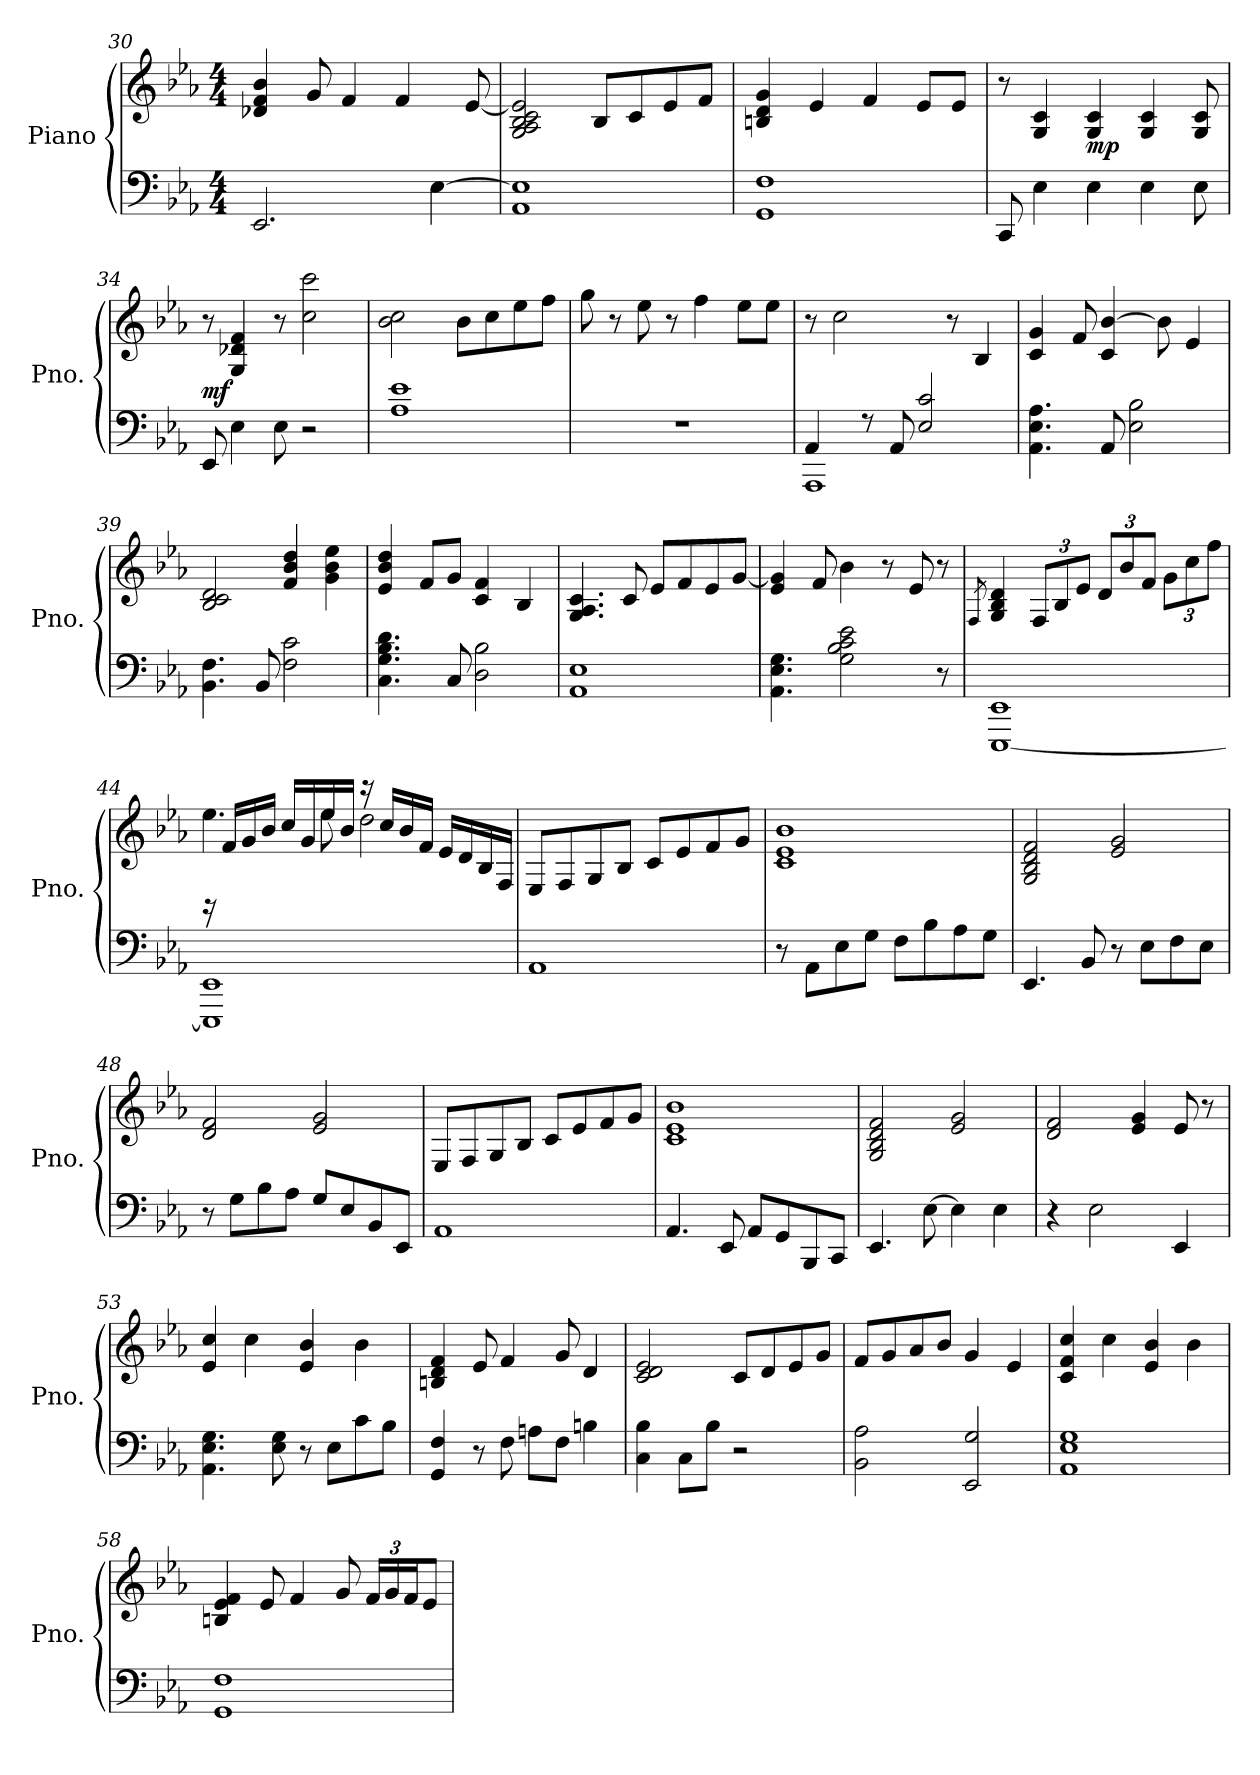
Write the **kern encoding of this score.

**kern	**kern	**dynam
*part1	*part1	*part1
*staff2	*staff1	*staff1/2
*I"Piano	*	*
*I'Pno.	*	*
*clefF4	*clefG2	*
*k[b-e-a-]	*k[b-e-a-]	*
*M4/4	*M4/4	*
=30	=30	=30
2.EE-/	4d-X/ 4f/ 4b-/	.
.	8g/	.
.	4f/	.
.	4f/	.
[4E-\	.	.
.	[8e-/	.
=31	=31	=31
1AA- 1E-]	2G/ 2A-/ 2B-/ 2c/ 2e-/]	.
.	8B-/L	.
.	8c/	.
.	8e-/	.
.	8f/J	.
!!LO:PB:g=z
=32	=32	=32
1GG 1F	4Bn/ 4d/ 4g/	.
.	4e-/	.
.	4f/	.
.	8e-/L	.
.	8e-/J	.
=33	=33	=33
8CC/	8r	.
4E-\	4G/ 4c/	.
!	!	!LO:DY:b
4E-\	4G/ 4c/	mp
4E-\	4G/ 4c/	.
8E-\	8G/ 8c/	.
=34	=34	=34
!	!	!LO:DY:b
8EE-/	8r	mf
4E-\	4G/ 4d-X/ 4f/	.
8E-\	8r	.
2r	2cc\ 2ccc\	.
=35	=35	=35
1A- 1e-	2b-\ 2cc\	.
.	8b-\L	.
.	8cc\	.
.	8ee-\	.
.	8ff\J	.
=36	=36	=36
1r	8gg\	.
.	8r	.
.	8ee-\	.
.	8r	.
.	4ff\	.
.	8ee-\L	.
.	8ee-\J	.
=37	=37	=37
*^	*	*
4AA-/	1AAA-	8r	.
.	.	2cc\	.
8r	.	.	.
8AA-/	.	.	.
2E-/ 2c/	.	.	.
.	.	8r	.
.	.	4B-/	.
*v	*v	*	*
!!LO:LB:g=z
=38	=38	=38
4.AA-\ 4.E-\ 4.A-\	4c/ 4g/	.
.	8f/	.
8AA-/	4c/ [4b-/	.
2E-\ 2B-\	.	.
.	8b-\]	.
.	4e-/	.
!!LO:LB:g=z
=39	=39	=39
4.BB-\ 4.F\	2B-/ 2c/ 2d/	.
8BB-/	.	.
2F\ 2c\	4f/ 4b-/ 4dd/	.
.	4g\ 4b-\ 4ee-\	.
=40	=40	=40
4.C\ 4.G\ 4.B-\ 4.d\	4e-/ 4b-/ 4dd/	.
.	8f/L	.
8C/	8g/J	.
2D\ 2B-\	4c/ 4f/	.
.	4B-/	.
=41	=41	=41
1AA- 1E-	4.G/ 4.A-/ 4.c/	.
.	8c/	.
.	8e-/L	.
.	8f/	.
.	8e-/	.
.	[8g/J	.
=42	=42	=42
4.AA-\ 4.E-\ 4.G\	4e-/ 4g/]	.
.	8f/	.
2G\ 2B-\ 2c\ 2e-\	4b-\	.
.	8r	.
.	8e-/	.
8r	8r	.
=43	=43	=43
.	8qF/	.
[1EEE- 1EE-	4G/ 4B-/ 4d/	.
*	*Xbrackettup	*
.	12F/L	.
.	12B-/	.
.	12e-/J	.
.	12d/L	.
.	12b-/	.
.	12f/J	.
.	12g\L	.
.	12cc\	.
.	12ff\J	.
!!LO:LB:g=z
=44	=44	=44
*	*^	*
1EEE-] 1EE-	16rBB	4.ee-\	.
.	16f/LL	.	.
.	16g/	.	.
.	16b-/JJ	.	.
.	16cc/LL	.	.
.	16g/	.	.
.	16ee-/	8ee-\	.
.	16b-/JJ	.	.
.	16r	2dd\	.
.	16cc/LL	.	.
.	16b-/	.	.
.	16f/JJ	.	.
.	16e-/LL	.	.
.	16d/	.	.
.	16B-/	.	.
.	16F/JJ	.	.
*	*v	*v	*
=45	=45	=45
1AA-	8E-/L	.
.	8F/	.
.	8G/	.
.	8B-/J	.
.	8c/L	.
.	8e-/	.
.	8f/	.
.	8g/J	.
=46	=46	=46
8r	1c 1e- 1b-	.
8AA-\L	.	.
8E-\	.	.
8G\J	.	.
8F\L	.	.
8B-\	.	.
8A-\	.	.
8G\J	.	.
=47	=47	=47
4.EE-/	2G/ 2B-/ 2d/ 2f/	.
8BB-/	.	.
8r	2e-/ 2g/	.
8E-\L	.	.
8F\	.	.
8E-\J	.	.
!!LO:LB:g=z
=48	=48	=48
8r	2d/ 2f/	.
8G\L	.	.
8B-\	.	.
8A-\J	.	.
8G/L	2e-/ 2g/	.
8E-/	.	.
8BB-/	.	.
8EE-/J	.	.
=49	=49	=49
1AA-	8E-/L	.
.	8F/	.
.	8G/	.
.	8B-/J	.
.	8c/L	.
.	8e-/	.
.	8f/	.
.	8g/J	.
=50	=50	=50
4.AA-/	1c 1e- 1b-	.
8EE-/	.	.
8AA-/L	.	.
8GG/	.	.
8BBB-/	.	.
8CC/J	.	.
=51	=51	=51
4.EE-/	2G/ 2B-/ 2d/ 2f/	.
[8E-\	.	.
4E-\]	2e-/ 2g/	.
4E-\	.	.
=52	=52	=52
4r	2d/ 2f/	.
2E-\	.	.
.	4e-/ 4g/	.
4EE-/	8e-/	.
.	8r	.
=53	=53	=53
4.AA-\ 4.E-\ 4.G\	4e-/ 4cc/	.
.	4cc\	.
8E-\ 8G\	.	.
8r	4e-/ 4b-/	.
8E-\L	.	.
8c\	4b-\	.
8B-\J	.	.
!!LO:LB:g=z
=54	=54	=54
4GG/ 4F/	4Bn/ 4d/ 4f/	.
8r	8e-/	.
8F\	4f/	.
8An\L	.	.
8F\J	8g/	.
4Bn\	4d/	.
=55	=55	=55
4C\ 4B-\	2c/ 2d/ 2e-/	.
8C\L	.	.
8B-\J	.	.
2r	8c/L	.
.	8d/	.
.	8e-/	.
.	8g/J	.
=56	=56	=56
2BB-\ 2A-\	8f/L	.
.	8g/	.
.	8a-/	.
.	8b-/J	.
2EE-/ 2G/	4g/	.
.	4e-/	.
=57	=57	=57
1AA- 1E- 1G	4c/ 4f/ 4cc/	.
.	4cc\	.
.	4e-/ 4b-/	.
.	4b-\	.
=58	=58	=58
1GG 1F	4Bn/ 4e-/ 4f/	.
.	8e-/	.
.	4f/	.
.	8g/	.
.	24f/LL	.
.	24g/	.
.	24f/J	.
.	8e-/J	.
=	=	=
*-	*-	*-
